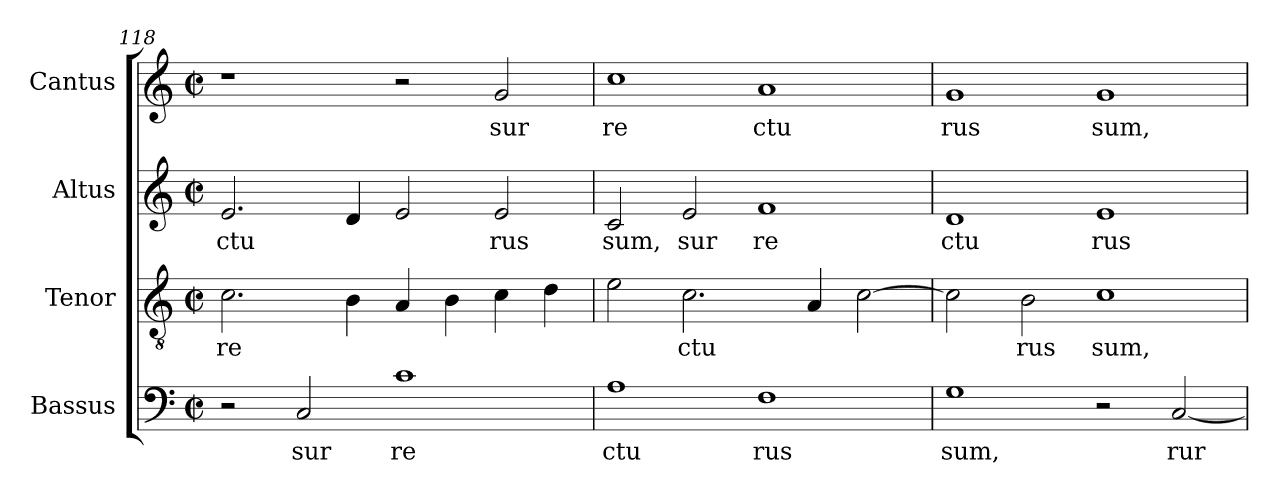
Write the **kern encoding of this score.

**kern	**text	**kern	**text	**kern	**text	**kern	**text
*part4	*part4	*part3	*part3	*part2	*part2	*part1	*part1
*staff4	*staff4	*staff3	*staff3	*staff2	*staff2	*staff1	*staff1
*I"Bassus	*	*I"Tenor	*	*I"Altus	*	*I"Cantus	*
*clefF4	*	*clefGv2	*	*clefG2	*	*clefG2	*
*M2/2	*	*M2/2	*	*M2/2	*	*M2/2	*
*met(c|)	*	*met(c|)	*	*met(c|)	*	*met(c|)	*
=118	=118	=118	=118	=118	=118	=118	=118
!	!	!	!LO:LY:b:cj	!	!LO:LY:b	!	!
2r	.	2.c\	re	2.e/	ctu	1r	.
!	!LO:LY:b:cj	!	!	!	!	!	!
2C/	sur	.	.	.	.	.	.
.	.	4B\	.	4d/	.	.	.
!	!LO:LY:b:cj	!	!	!	!	!	!
1c	re	4A/	.	2e/	.	2r	.
.	.	4B\	.	.	.	.	.
!	!	!	!	!	!LO:LY:b:cj	!	!LO:LY:b:cj
.	.	4c\	.	2e/	rus	2g/	sur
.	.	4d\	.	.	.	.	.
=119	=119	=119	=119	=119	=119	=119	=119
!	!LO:LY:b:cj	!	!	!	!LO:LY:b:cj	!	!LO:LY:b:cj
1A	ctu	2e\	.	2c/	sum,	1cc	re
!	!	!	!LO:LY:b	!	!LO:LY:b:cj	!	!
.	.	2.c\	ctu	2e/	sur	.	.
!	!LO:LY:b:cj	!	!	!	!LO:LY:b:cj	!	!LO:LY:b:cj
1F	rus	.	.	1f	re	1a	ctu
.	.	4A/	.	.	.	.	.
.	.	[>2c\	.	.	.	.	.
=120	=120	=120	=120	=120	=120	=120	=120
!	!LO:LY:b:cj	!	!	!	!LO:LY:b:cj	!	!LO:LY:b:cj
1G	sum,	2c\]	.	1d	ctu	1g	rus
!	!	!	!LO:LY:b:cj	!	!	!	!
.	.	2B\	rus	.	.	.	.
!	!	!	!LO:LY:b:cj	!	!LO:LY:b:cj	!	!LO:LY:b:cj
2r	.	1c	sum,	1e	rus	1g	sum,
!	!LO:LY:b	!	!	!	!	!	!
[<2C/	rur	.	.	.	.	.	.
=	=	=	=	=	=	=	=
*-	*-	*-	*-	*-	*-	*-	*-
